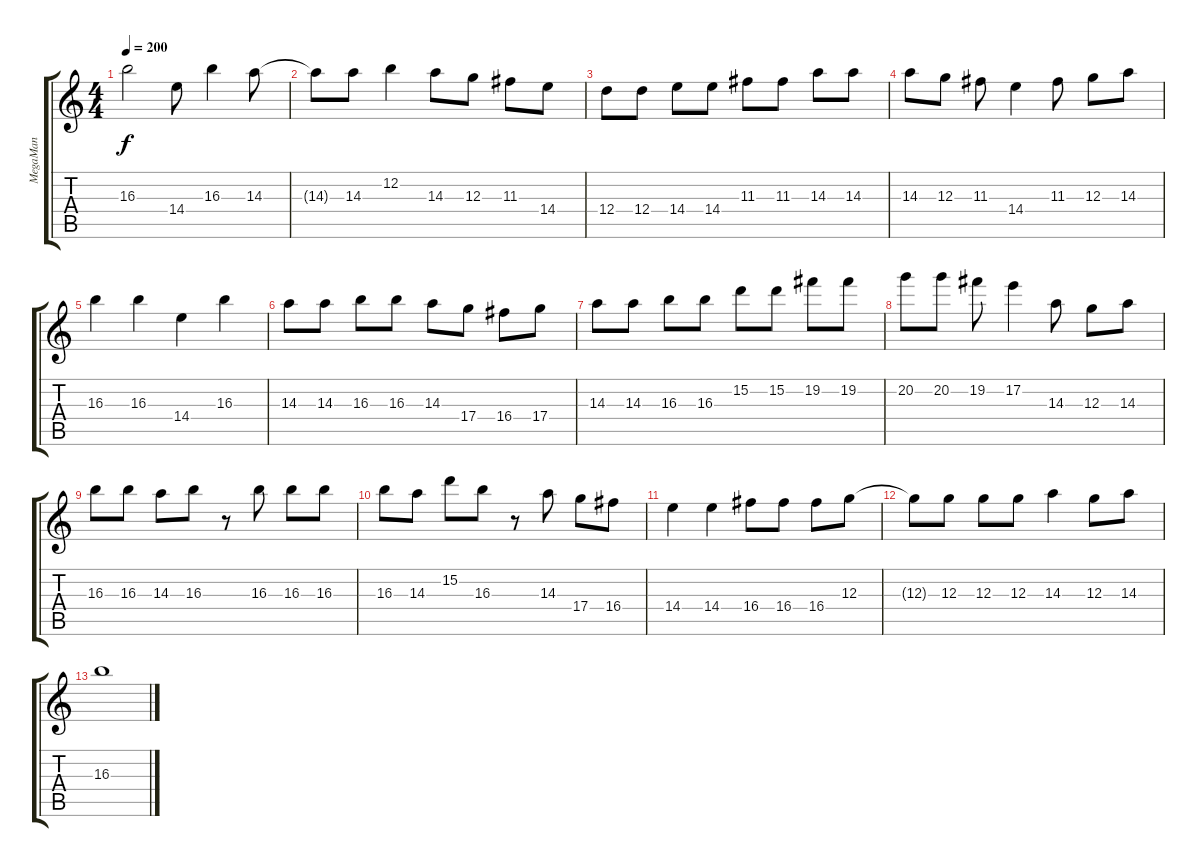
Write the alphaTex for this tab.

\track ("MegaMan" "MegaMan") {instrument distortionguitar}
\staff {score tabs}
\tuning (E4 B3 G3 D3 A2 E2) {hide}
\ts (4 4)
\tempo 200
\clef g2
\ks c
16.3.2{dy f} 14.4.8 16.3.4 14.3.8 |
14.3{t}.8 14.3.8 12.2.4 14.3.8 12.3.8 11.3.8 14.4.8 |
12.4.8 12.4.8 14.4.8 14.4.8 11.3.8 11.3.8 14.3.8 14.3.8 |
14.3.8 12.3.8 11.3.8 14.4.4 11.3.8 12.3.8 14.3.8 |
16.3.4 16.3.4 14.4.4 16.3.4 |
14.3.8 14.3.8 16.3.8 16.3.8 14.3.8 17.4.8 16.4.8 17.4.8 |
14.3.8 14.3.8 16.3.8 16.3.8 15.2.8 15.2.8 19.2.8 19.2.8 |
20.2.8 20.2.8 19.2.8 17.2.4 14.3.8 12.3.8 14.3.8 |
16.3.8 16.3.8 14.3.8 16.3.8 r.8 16.3.8 16.3.8 16.3.8 |
16.3.8 14.3.8 15.2.8 16.3.8 r.8 14.3.8 17.4.8 16.4.8 |
14.4.4 14.4.4 16.4.8 16.4.8 16.4.8 12.3.8 |
12.3{t}.8 12.3.8 12.3.8 12.3.8 14.3.4 12.3.8 14.3.8 |
16.3.1
